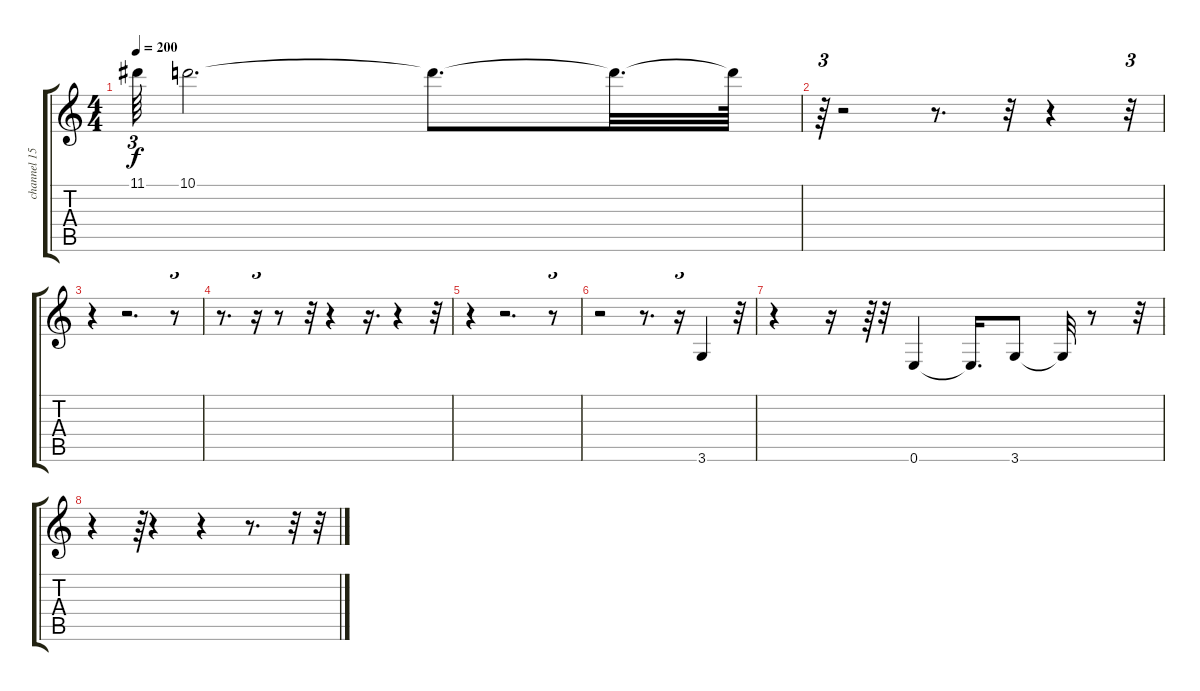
\track ("channel 15          " "channel 15") {instrument fretlessbass}
\staff {score tabs}
\tuning (E4 B3 G3 D3 A2 E2) {hide}
\ts (4 4)
\tempo 200
\clef g2
\ks c
11.1{t}.64{tu (3 2) dy f} 10.1.2{d} 10.1{t}.8{d} 10.1{t}.32{d} 10.1{t}.64 |
r.64{tu (3 2)} r.2 r.8{d} r.32 r.4 r.32{tu (3 2)} |
r.4{tu (3 2)} r.2{d} r.8{tu (3 2)} |
r.8{d} r.16{tu (3 2)} r.8 r.32 r.4 r.16{d} r.4 r.32{tu (3 2)} |
r.4{tu (3 2)} r.2{d} r.8{tu (3 2)} |
r.2 r.8{d} r.16{tu (3 2)} 3.6.4 r.32{tu (3 2)} |
r.4 r.16 r.64{tu (3 2)} r.32 0.6.4 0.6{t}.16{d} 3.6.8 3.6{t}.32 r.8 r.32{tu (3 2)} |
r.4 r.64{tu (3 2)} r.4 r.4 r.8{d} r.32 r.32{tu (3 2)}
